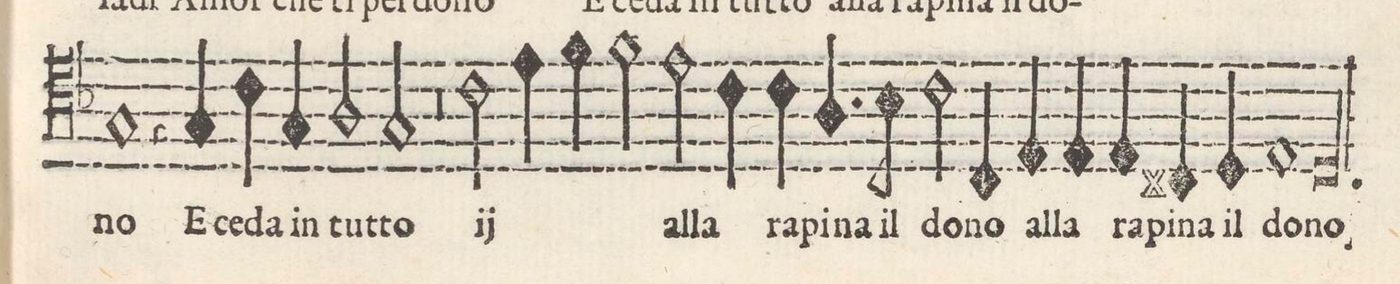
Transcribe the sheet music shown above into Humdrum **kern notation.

**kern	**text
*I"SESTO	*
*clefC4	*
*k[b-]	*
*met(C)	*
*M2/1	*
1G	-no
=40-	=40-
4r	.
4G/	E
4c\	ce-
4G/	da in
2A/	tut-
2G/	-to
=41-	=41-
0r	.
*	*ij
=42-	=42-
2c\	E
4e\	ce-
4f\	da in
2f\	tut-
2e\	to
*	*Xij
=43-	=43-
4c\	alla
4c\	ra-
4.A/	-pi-
8B-\	na il
2c\	do-
4C/	-no
4E/	al-
=44-	=44-
4E/	-la
4E/	ra-
4C#X/	-pi-
4D/	na il
1E	do-
=45-	=45-
00D	-no.
==	==
*-	*-
